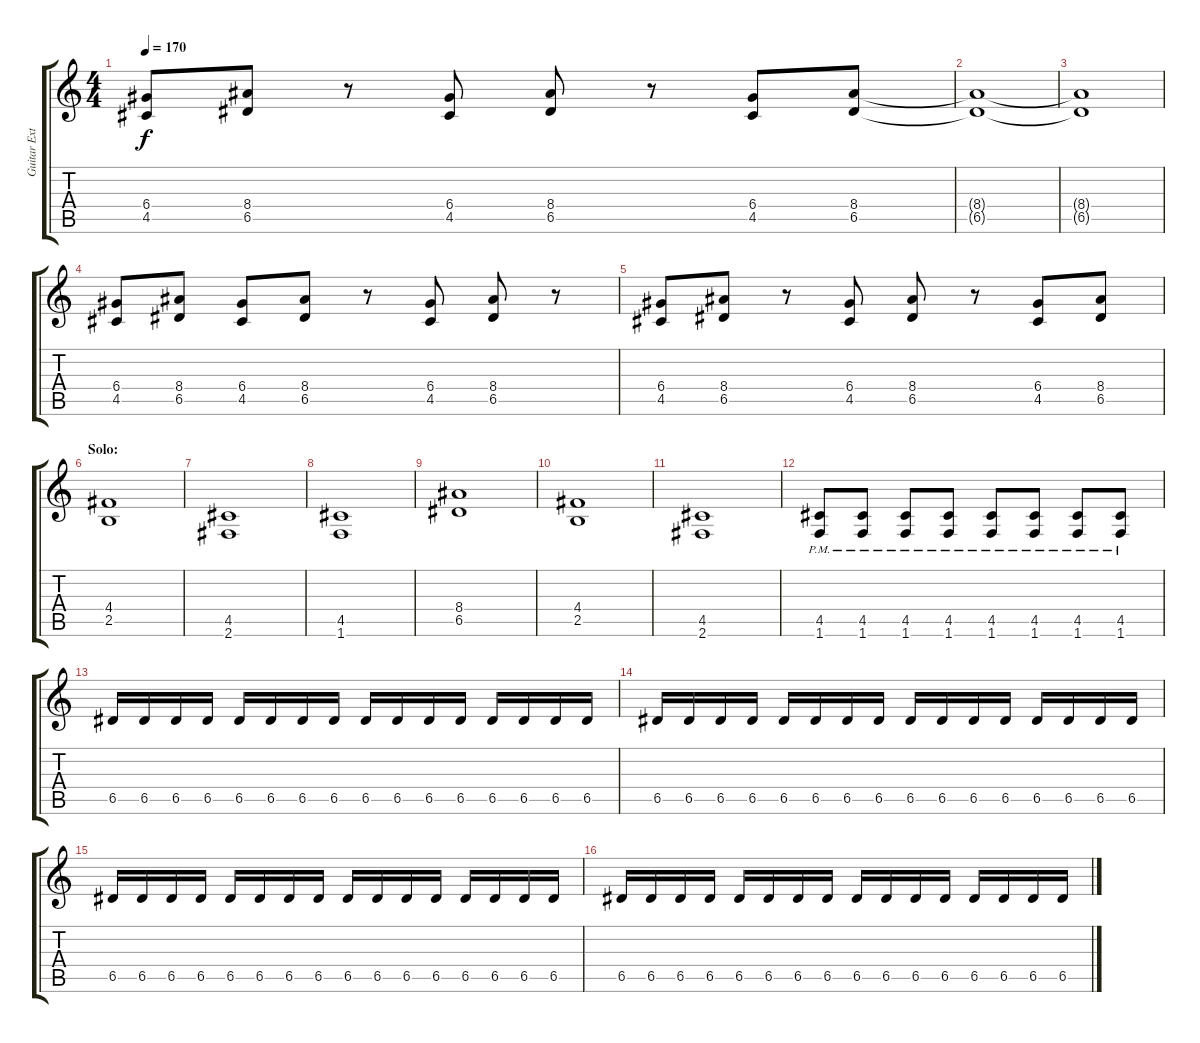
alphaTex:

\track ("Guitar Extra" "Guitar Ext") {instrument distortionguitar}
\staff {score tabs}
\tuning (E4 B3 G3 D3 A2 E2) {hide}
\ts (4 4)
\tempo 170
\clef g2
\ks c
(6.4 4.5).8{dy f} (8.4 6.5).8 r.8 (6.4 4.5).8 (8.4 6.5).8 r.8 (6.4 4.5).8 (8.4 6.5).8 |
(8.4{t} 6.5{t}).1 |
(8.4{t} 6.5{t}).1 |
(6.4 4.5).8 (8.4 6.5).8 (6.4 4.5).8 (8.4 6.5).8 r.8 (6.4 4.5).8 (8.4 6.5).8 r.8 |
(6.4 4.5).8 (8.4 6.5).8 r.8 (6.4 4.5).8 (8.4 6.5).8 r.8 (6.4 4.5).8 (8.4 6.5).8 |
\section ("" "Solo:")
(4.4 2.5).1 |
(4.5 2.6).1 |
(4.5 1.6).1 |
(8.4 6.5).1 |
(4.4 2.5).1 |
(4.5 2.6).1 |
(4.5{pm} 1.6{pm}).8 (4.5{pm} 1.6{pm}).8 (4.5{pm} 1.6{pm}).8 (4.5{pm} 1.6{pm}).8 (4.5{pm} 1.6{pm}).8 (4.5{pm} 1.6{pm}).8 (4.5{pm} 1.6{pm}).8 (4.5{pm} 1.6{pm}).8 |
6.5.16 6.5.16 6.5.16 6.5.16 6.5.16 6.5.16 6.5.16 6.5.16 6.5.16 6.5.16 6.5.16 6.5.16 6.5.16 6.5.16 6.5.16 6.5.16 |
6.5.16 6.5.16 6.5.16 6.5.16 6.5.16 6.5.16 6.5.16 6.5.16 6.5.16 6.5.16 6.5.16 6.5.16 6.5.16 6.5.16 6.5.16 6.5.16 |
6.5.16 6.5.16 6.5.16 6.5.16 6.5.16 6.5.16 6.5.16 6.5.16 6.5.16 6.5.16 6.5.16 6.5.16 6.5.16 6.5.16 6.5.16 6.5.16 |
6.5.16 6.5.16 6.5.16 6.5.16 6.5.16 6.5.16 6.5.16 6.5.16 6.5.16 6.5.16 6.5.16 6.5.16 6.5.16 6.5.16 6.5.16 6.5.16
